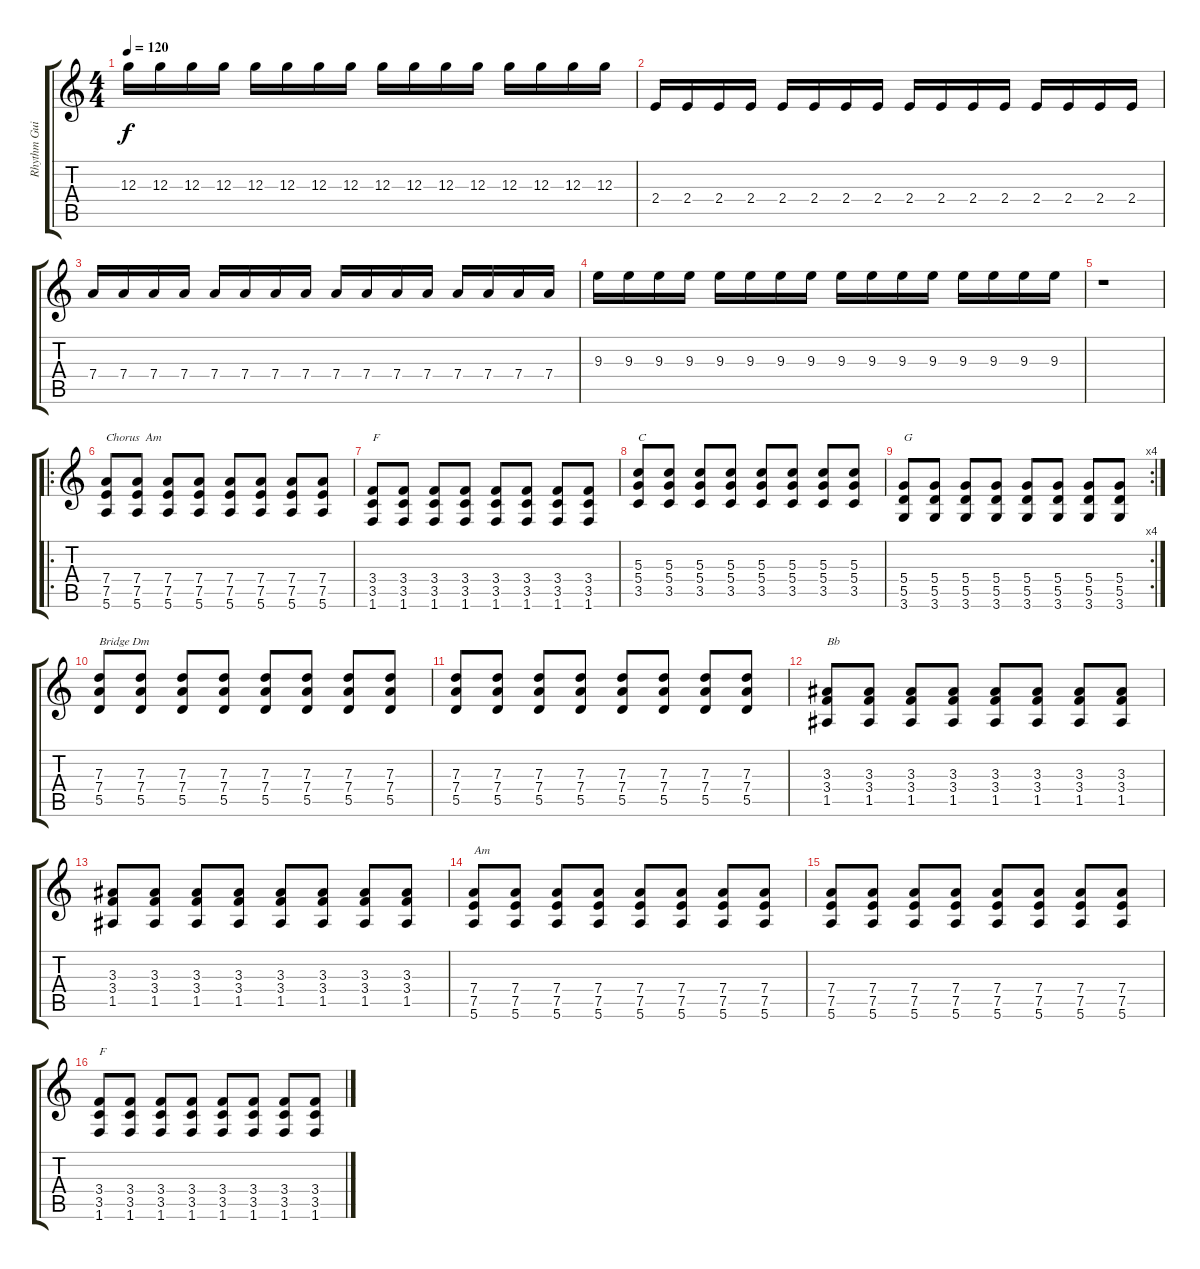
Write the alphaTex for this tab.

\track ("Rhythm Guitar" "Rhythm Gui") {instrument acousticguitarsteel}
\staff {score tabs}
\tuning (E4 B3 G3 D3 A2 E2) {hide}
\ts (4 4)
\tempo 120
\clef g2
\ks c
12.3.16{dy f} 12.3.16 12.3.16 12.3.16 12.3.16 12.3.16 12.3.16 12.3.16 12.3.16 12.3.16 12.3.16 12.3.16 12.3.16 12.3.16 12.3.16 12.3.16 |
2.4.16 2.4.16 2.4.16 2.4.16 2.4.16 2.4.16 2.4.16 2.4.16 2.4.16 2.4.16 2.4.16 2.4.16 2.4.16 2.4.16 2.4.16 2.4.16 |
7.4.16 7.4.16 7.4.16 7.4.16 7.4.16 7.4.16 7.4.16 7.4.16 7.4.16 7.4.16 7.4.16 7.4.16 7.4.16 7.4.16 7.4.16 7.4.16 |
9.3.16 9.3.16 9.3.16 9.3.16 9.3.16 9.3.16 9.3.16 9.3.16 9.3.16 9.3.16 9.3.16 9.3.16 9.3.16 9.3.16 9.3.16 9.3.16 |
r.1 |
\ro
(7.4 7.5 5.6).8{txt "Chorus  Am"} (7.4 7.5 5.6).8 (7.4 7.5 5.6).8 (7.4 7.5 5.6).8 (7.4 7.5 5.6).8 (7.4 7.5 5.6).8 (7.4 7.5 5.6).8 (7.4 7.5 5.6).8 |
(3.4 3.5 1.6).8{txt "F"} (3.4 3.5 1.6).8 (3.4 3.5 1.6).8 (3.4 3.5 1.6).8 (3.4 3.5 1.6).8 (3.4 3.5 1.6).8 (3.4 3.5 1.6).8 (3.4 3.5 1.6).8 |
(5.3 5.4 3.5).8{txt "C"} (5.3 5.4 3.5).8 (5.3 5.4 3.5).8 (5.3 5.4 3.5).8 (5.3 5.4 3.5).8 (5.3 5.4 3.5).8 (5.3 5.4 3.5).8 (5.3 5.4 3.5).8 |
\rc 4
(5.4 5.5 3.6).8{txt "G"} (5.4 5.5 3.6).8 (5.4 5.5 3.6).8 (5.4 5.5 3.6).8 (5.4 5.5 3.6).8 (5.4 5.5 3.6).8 (5.4 5.5 3.6).8 (5.4 5.5 3.6).8 |
(7.3 7.4 5.5).8{txt "Bridge Dm"} (7.3 7.4 5.5).8 (7.3 7.4 5.5).8 (7.3 7.4 5.5).8 (7.3 7.4 5.5).8 (7.3 7.4 5.5).8 (7.3 7.4 5.5).8 (7.3 7.4 5.5).8 |
(7.3 7.4 5.5).8 (7.3 7.4 5.5).8 (7.3 7.4 5.5).8 (7.3 7.4 5.5).8 (7.3 7.4 5.5).8 (7.3 7.4 5.5).8 (7.3 7.4 5.5).8 (7.3 7.4 5.5).8 |
(3.3 3.4 1.5).8{txt "Bb"} (3.3 3.4 1.5).8 (3.3 3.4 1.5).8 (3.3 3.4 1.5).8 (3.3 3.4 1.5).8 (3.3 3.4 1.5).8 (3.3 3.4 1.5).8 (3.3 3.4 1.5).8 |
(3.3 3.4 1.5).8 (3.3 3.4 1.5).8 (3.3 3.4 1.5).8 (3.3 3.4 1.5).8 (3.3 3.4 1.5).8 (3.3 3.4 1.5).8 (3.3 3.4 1.5).8 (3.3 3.4 1.5).8 |
(7.4 7.5 5.6).8{txt "Am"} (7.4 7.5 5.6).8 (7.4 7.5 5.6).8 (7.4 7.5 5.6).8 (7.4 7.5 5.6).8 (7.4 7.5 5.6).8 (7.4 7.5 5.6).8 (7.4 7.5 5.6).8 |
(7.4 7.5 5.6).8 (7.4 7.5 5.6).8 (7.4 7.5 5.6).8 (7.4 7.5 5.6).8 (7.4 7.5 5.6).8 (7.4 7.5 5.6).8 (7.4 7.5 5.6).8 (7.4 7.5 5.6).8 |
(3.4 3.5 1.6).8{txt "F"} (3.4 3.5 1.6).8 (3.4 3.5 1.6).8 (3.4 3.5 1.6).8 (3.4 3.5 1.6).8 (3.4 3.5 1.6).8 (3.4 3.5 1.6).8 (3.4 3.5 1.6).8
